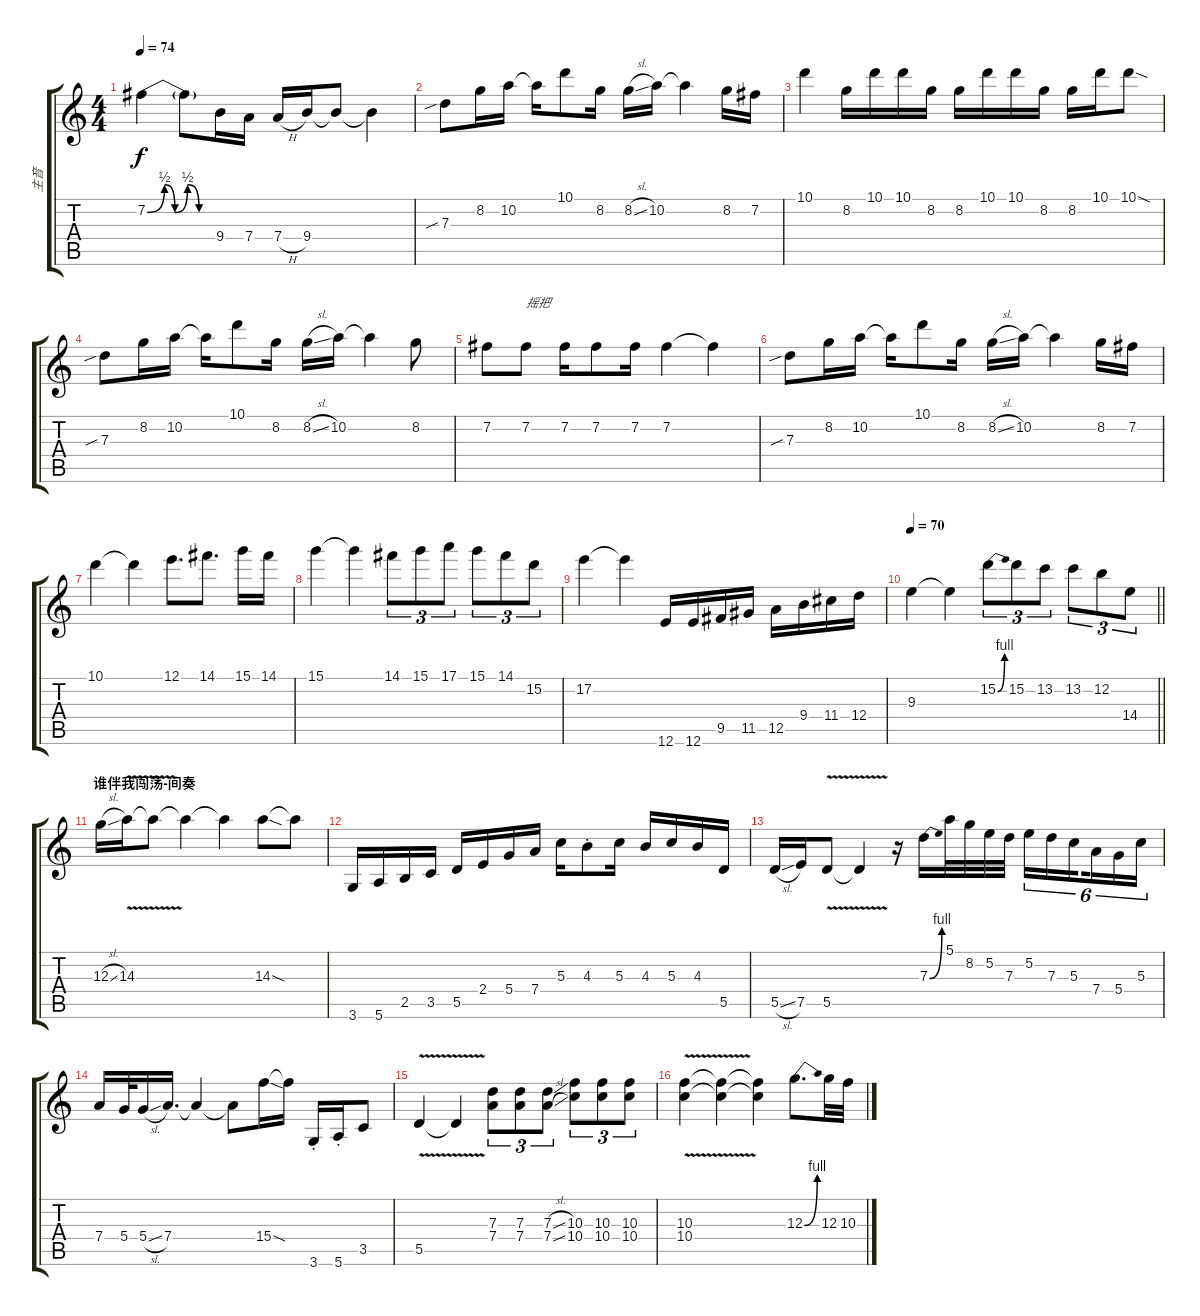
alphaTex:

\track ("主音" "主音") {instrument overdrivenguitar}
\staff {score tabs}
\tuning (E4 B3 G3 D3 A2 E2) {hide}
\ts (4 4)
\tempo 74
\clef g2
\ks c
7.2{be (custom 0 0 15 2 24 0 35 2 45 0 60 0)}.4{dy f} 7.2{t}.8 9.4.16 7.4.16 7.4{h}.16 9.4.16 9.4{t}.8 9.4{t}.4 |
7.3{sib}.8 8.2.16 10.2.16 10.2{t}.16 10.1.8 8.2.16 8.2{sl}.16 10.2.16 10.2{t}.4 8.2.16 7.2.16 |
10.1.4 8.2.16 10.1.16 10.1.16 8.2.16 8.2.16 10.1.16 10.1.16 8.2.16 8.2.16 10.1.16 10.1{sod}.8 |
7.3{sib}.8 8.2.16 10.2.16 10.2{t}.16 10.1.8 8.2.16 8.2{sl}.16 10.2.16 10.2{t}.4 8.2.8 |
7.2.8 7.2.8{txt "摇把"} 7.2.16 7.2.8 7.2.16 7.2.4 7.2{t}.4 |
7.3{sib}.8 8.2.16 10.2.16 10.2{t}.16 10.1.8 8.2.16 8.2{sl}.16 10.2.16 10.2{t}.4 8.2.16 7.2.16 |
10.1.4 10.1{t}.4 12.1.8{d} 14.1.8{d} 15.1.16 14.1.16 |
15.1.4 15.1{t}.4 14.1.8{tu (3 2)} 15.1.8{tu (3 2)} 17.1.8{tu (3 2)} 15.1.8{tu (3 2)} 14.1.8{tu (3 2)} 15.2.8{tu (3 2)} |
17.2.4 17.2{t}.4 12.6.16 12.6.16 9.5.16 11.5.16 12.5.16 9.4.16 11.4.16 12.4.16 |
\tempo 70
\barLineRight lightlight
9.3.4 9.3{t}.4 15.2{be (bend 0 0 60 4)}.8{tu (3 2)} 15.2.8{tu (3 2)} 13.2.8{tu (3 2)} 13.2.8{tu (3 2)} 12.2.8{tu (3 2)} 14.4.8{tu (3 2)} |
\section ("" "谁伴我闯荡-间奏")
12.3{sl}.16 14.3{v}.16 14.3{t}.8 14.3{t}.4 14.3{t}.4 14.3{sod}.8 14.3{t}.8 |
3.6.16 5.6.16 2.5.16 3.5.16 5.5.16 2.4.16 5.4.16 7.4.16 5.3.16 4.3{st}.8 5.3.16 4.3.16 5.3.16 4.3.16 5.5.16 |
5.5{sl}.16 7.5.16 5.5{v}.8 5.5{t}.4 r.16 7.3{be (bend 0 0 60 4)}.16 5.1.32 8.2.32 5.2.32 7.3.32 5.2.16{tu (6 4)} 7.3.16{tu (6 4)} 5.3.16{tu (6 4) beam splitsecondary} 7.4.16{tu (6 4)} 5.4.16{tu (6 4)} 5.3.16{tu (6 4)} |
7.4.16 5.4.32 5.4{sl}.16 7.4.16{d} 7.4{t}.4 7.4{t}.8 15.4{sod}.16 15.4{t}.16 3.6{st}.16 5.6{st}.16 3.5.8 |
5.5{v}.4 5.5{t}.4 (7.3 7.4).8{tu (3 2)} (7.3 7.4).8{tu (3 2)} (7.3{sl} 7.4{sl}).8{tu (3 2)} (10.3 10.4).8{tu (3 2)} (10.3 10.4).8{tu (3 2)} (10.3 10.4).8{tu (3 2)} |
(10.3{v} 10.4).4 (10.3{t} 10.4{t}).4 (10.3{t} 10.4{t}).4 12.3{be (bend 0 0 60 4)}.8{d} 12.3.32 10.3.32
